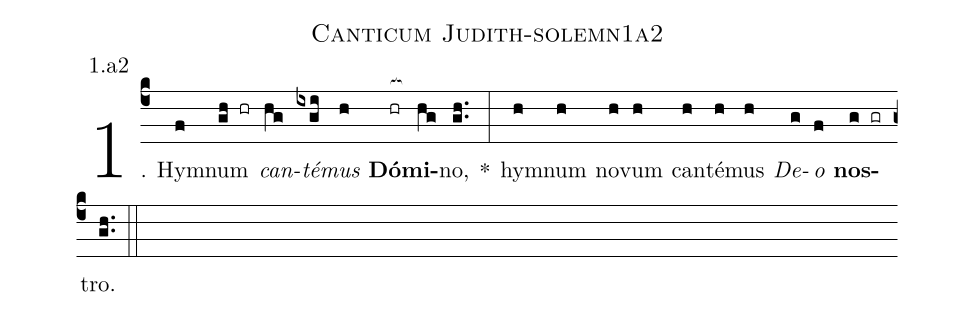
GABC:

name: Canticum Judith-solemn1a2;
annotation: 1.a2;
%%
(c4)1. Hym(f)num(gh hr) <i>can</i>(hg)<i>té</i>(ixgi)<i>mus</i>(h) <b>Dó</b>(hr[ocb:1{])<b>mi</b>(hg[ocb:0}])no,(gh..) *(:) hym(h)num(h) no(h)vum(h) can(h)té(h)mus(h) <i>De</i>(g)<i>o</i>(f) <b>nos</b>(g gr)tro.(gh..) (::)
